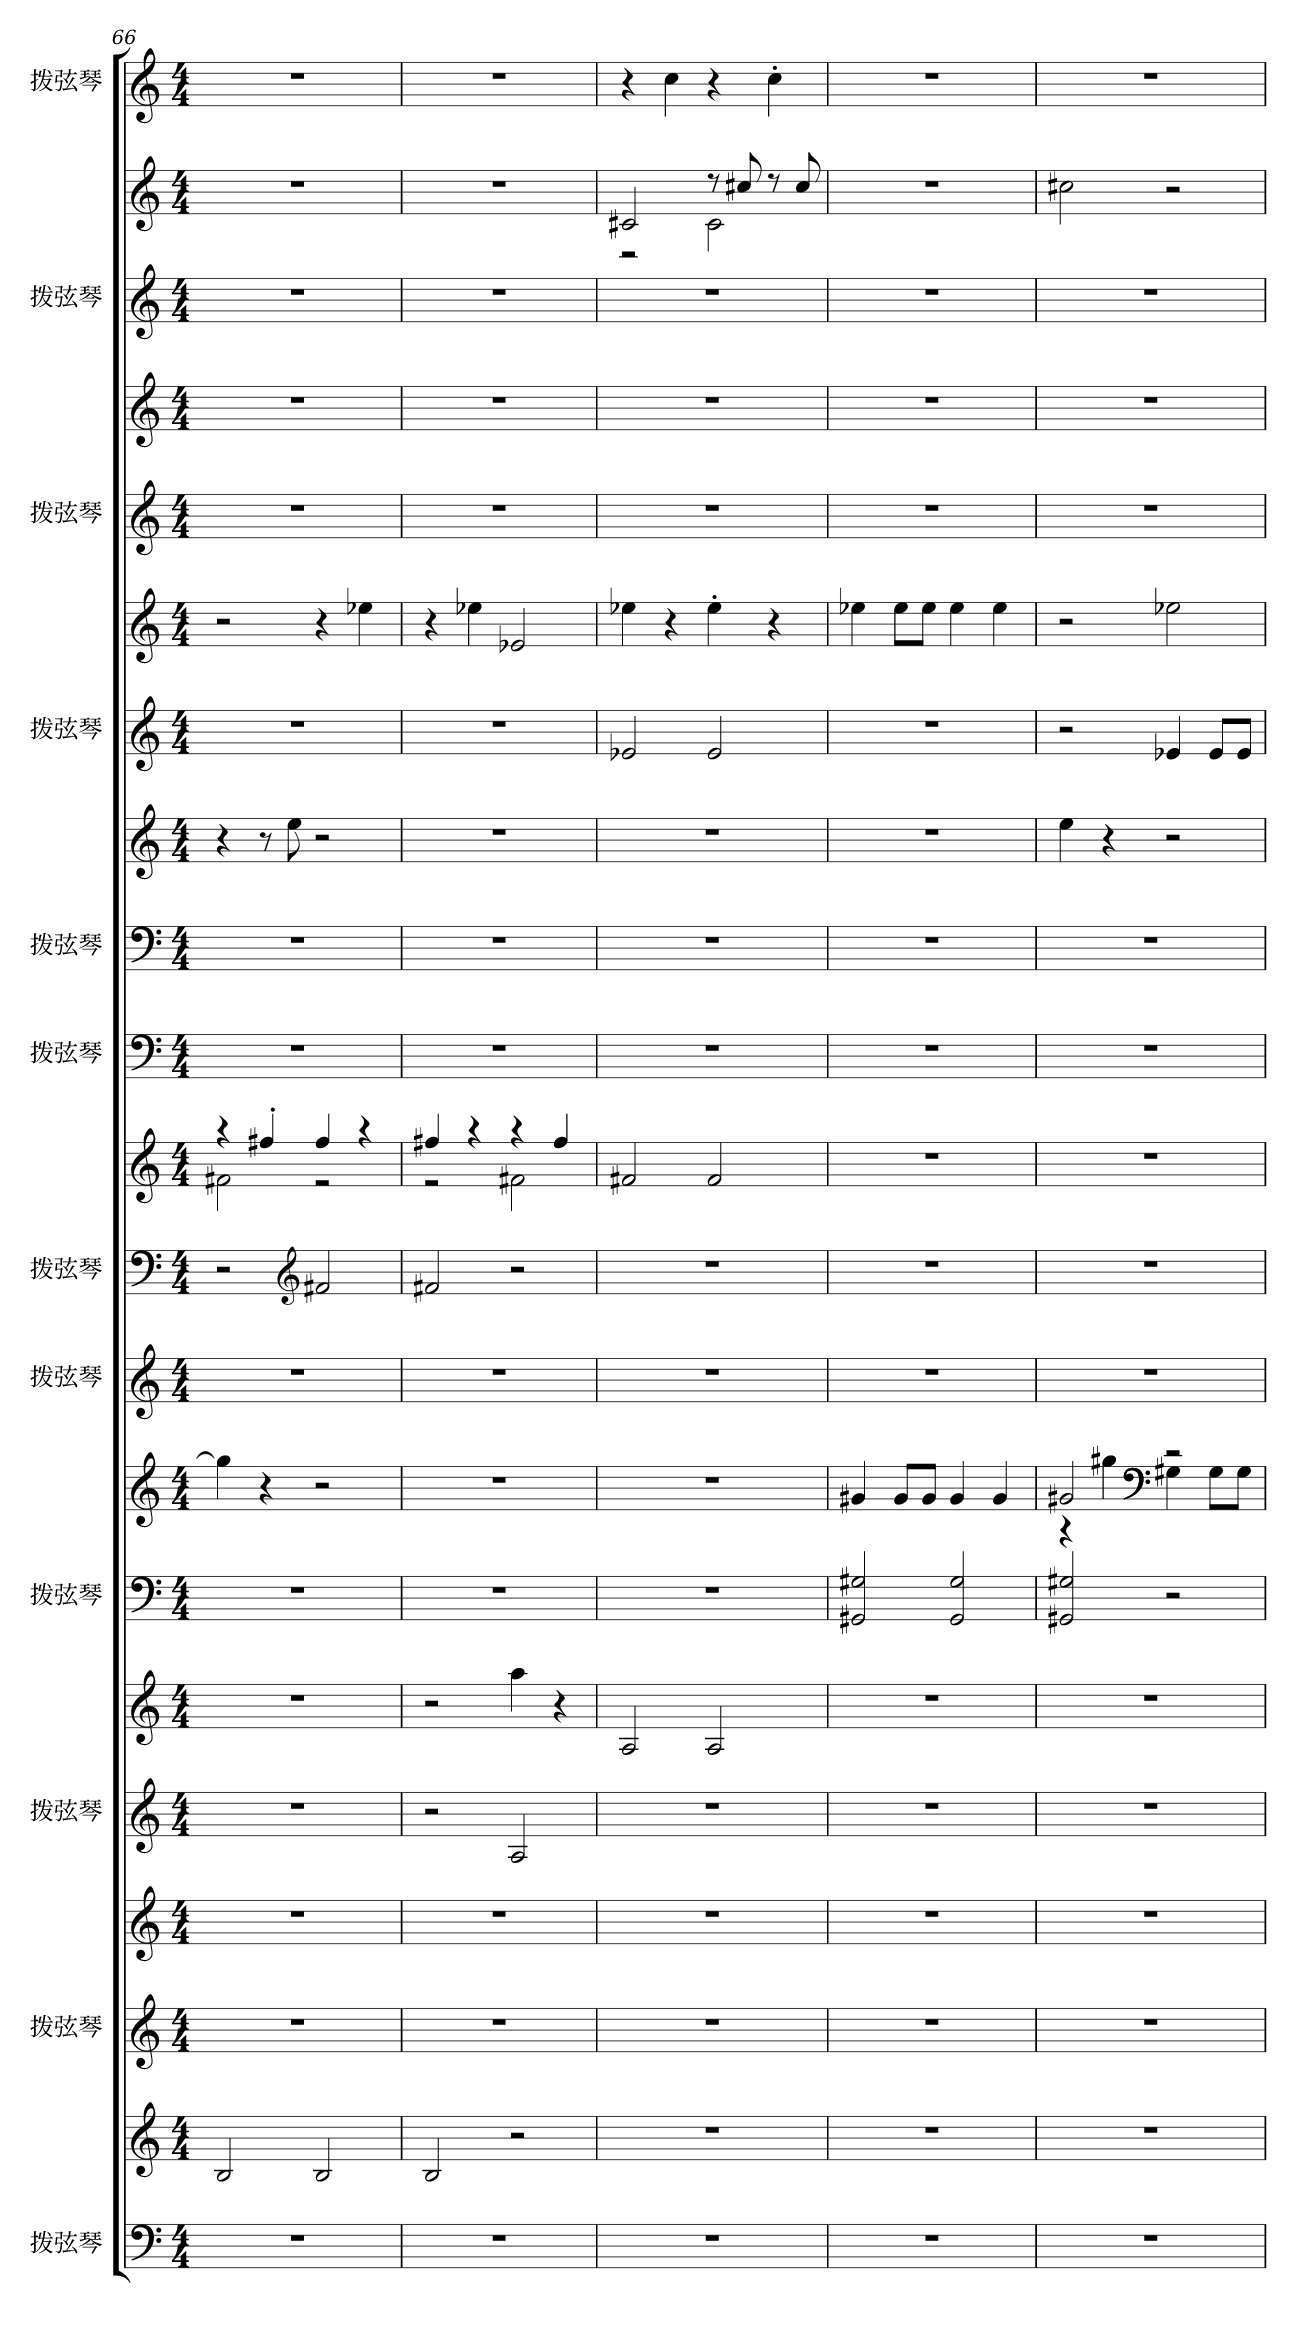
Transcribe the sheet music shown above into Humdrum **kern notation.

**kern	**kern	**kern	**kern	**kern	**kern	**kern	**kern	**kern	**kern	**kern	**kern	**kern	**kern	**kern	**kern	**kern	**kern	**kern	**kern	**kern
*part12	*part12	*part11	*part11	*part10	*part10	*part9	*part9	*part8	*part7	*part7	*part6	*part5	*part5	*part4	*part4	*part3	*part3	*part2	*part2	*part1
*staff21	*staff20	*staff19	*staff18	*staff17	*staff16	*staff15	*staff14	*staff13	*staff12	*staff11	*staff10	*staff9	*staff8	*staff7	*staff6	*staff5	*staff4	*staff3	*staff2	*staff1
*I"拨弦琴	*	*I"拨弦琴	*	*I"拨弦琴	*	*I"拨弦琴	*	*I"拨弦琴	*I"拨弦琴	*	*I"拨弦琴	*I"拨弦琴	*	*I"拨弦琴	*	*I"拨弦琴	*	*I"拨弦琴	*	*I"拨弦琴
*clefF4	*clefG2	*clefG2	*clefG2	*clefG2	*clefG2	*clefF4	*clefG2	*clefG2	*clefF4	*clefG2	*clefF4	*clefF4	*clefG2	*clefG2	*clefG2	*clefG2	*clefG2	*clefG2	*clefG2	*clefG2
*k[]	*k[]	*k[]	*k[]	*k[]	*k[]	*k[]	*k[]	*k[]	*k[]	*k[]	*k[]	*k[]	*k[]	*k[]	*k[]	*k[]	*k[]	*k[]	*k[]	*k[]
*M4/4	*M4/4	*M4/4	*M4/4	*M4/4	*M4/4	*M4/4	*M4/4	*M4/4	*M4/4	*M4/4	*M4/4	*M4/4	*M4/4	*M4/4	*M4/4	*M4/4	*M4/4	*M4/4	*M4/4	*M4/4
=66	=66	=66	=66	=66	=66	=66	=66	=66	=66	=66	=66	=66	=66	=66	=66	=66	=66	=66	=66	=66
*	*	*	*	*	*	*	*	*	*	*^	*	*	*	*	*	*	*	*	*	*
1r	2B/	1r	1r	1r	1r	1r	4gg#\]	1r	2r	4r	2f#X\	1r	1r	4r	1r	2r	1r	1r	1r	1r	1r
.	.	.	.	.	.	.	4r	.	.	4ff#X'/	.	.	.	8r	.	.	.	.	.	.	.
.	.	.	.	.	.	.	.	.	.	.	.	.	.	8ee\	.	.	.	.	.	.	.
*	*	*	*	*	*	*	*	*	*clefG2	*	*	*	*	*	*	*	*	*	*	*	*
.	2B/	.	.	.	.	.	2r	.	2f#X/	4ff#/	2r	.	.	2r	.	4r	.	.	.	.	.
.	.	.	.	.	.	.	.	.	.	4r	.	.	.	.	.	4ee-X\	.	.	.	.	.
=67	=67	=67	=67	=67	=67	=67	=67	=67	=67	=67	=67	=67	=67	=67	=67	=67	=67	=67	=67	=67	=67
1r	2B/	1r	1r	2r	2r	1r	1r	1r	2f#X/	4ff#X/	2r	1r	1r	1r	1r	4r	1r	1r	1r	1r	1r
.	.	.	.	.	.	.	.	.	.	4r	.	.	.	.	.	4ee-X\	.	.	.	.	.
.	2r	.	.	2A/	4aa\	.	.	.	2r	4r	2f#X\	.	.	.	.	2e-X/	.	.	.	.	.
.	.	.	.	.	4r	.	.	.	.	4ff#/	.	.	.	.	.	.	.	.	.	.	.
*	*	*	*	*	*	*	*	*	*	*v	*v	*	*	*	*	*	*	*	*	*	*
!!LO:PB:g=z
=68	=68	=68	=68	=68	=68	=68	=68	=68	=68	=68	=68	=68	=68	=68	=68	=68	=68	=68	=68	=68
*	*	*	*	*	*	*	*	*	*	*	*	*	*	*	*	*	*	*	*^	*
1r	1r	1r	1r	1r	2A/	1r	1r	1r	1r	2f#X/	1r	1r	1r	2e-X/	4ee-X\	1r	1r	1r	2c#X/	2r	4r
.	.	.	.	.	.	.	.	.	.	.	.	.	.	.	4r	.	.	.	.	.	4cc\
.	.	.	.	.	2A/	.	.	.	.	2f#/	.	.	.	2e-/	4ee-'\	.	.	.	8r	2c#\	4r
.	.	.	.	.	.	.	.	.	.	.	.	.	.	.	.	.	.	.	8cc#X/	.	.
.	.	.	.	.	.	.	.	.	.	.	.	.	.	.	4r	.	.	.	8r	.	4cc'\
.	.	.	.	.	.	.	.	.	.	.	.	.	.	.	.	.	.	.	8cc#/	.	.
*	*	*	*	*	*	*	*	*	*	*	*	*	*	*	*	*	*	*	*v	*v	*
=69	=69	=69	=69	=69	=69	=69	=69	=69	=69	=69	=69	=69	=69	=69	=69	=69	=69	=69	=69	=69
1r	1r	1r	1r	1r	1r	2GG#X/ 2G#X/	4g#X/	1r	1r	1r	1r	1r	1r	1r	4ee-X\	1r	1r	1r	1r	1r
.	.	.	.	.	.	.	8g#/L	.	.	.	.	.	.	.	8ee-\L	.	.	.	.	.
.	.	.	.	.	.	.	8g#/J	.	.	.	.	.	.	.	8ee-\J	.	.	.	.	.
.	.	.	.	.	.	2GG#/ 2G#/	4g#/	.	.	.	.	.	.	.	4ee-\	.	.	.	.	.
.	.	.	.	.	.	.	4g#/	.	.	.	.	.	.	.	4ee-\	.	.	.	.	.
=70	=70	=70	=70	=70	=70	=70	=70	=70	=70	=70	=70	=70	=70	=70	=70	=70	=70	=70	=70	=70
*	*	*	*	*	*	*	*^	*	*	*	*	*	*	*	*	*	*	*	*	*
1r	1r	1r	1r	1r	1r	2GG#X/ 2G#X/	2g#X/	4r	1r	1r	1r	1r	1r	4ee\	2r	2r	1r	1r	1r	2cc#X\	1r
.	.	.	.	.	.	.	.	4gg#X\	.	.	.	.	.	4r	.	.	.	.	.	.	.
*	*	*	*	*	*	*	*clefF4	*	*	*	*	*	*	*	*	*	*	*	*	*	*
.	.	.	.	.	.	2r	2r	4G#X\	.	.	.	.	.	2r	4e-X/	2ee-X\	.	.	.	2r	.
.	.	.	.	.	.	.	.	8G#\L	.	.	.	.	.	.	8e-/L	.	.	.	.	.	.
.	.	.	.	.	.	.	.	8G#\J	.	.	.	.	.	.	8e-/J	.	.	.	.	.	.
*	*	*	*	*	*	*	*v	*v	*	*	*	*	*	*	*	*	*	*	*	*	*
=	=	=	=	=	=	=	=	=	=	=	=	=	=	=	=	=	=	=	=	=
*-	*-	*-	*-	*-	*-	*-	*-	*-	*-	*-	*-	*-	*-	*-	*-	*-	*-	*-	*-	*-
